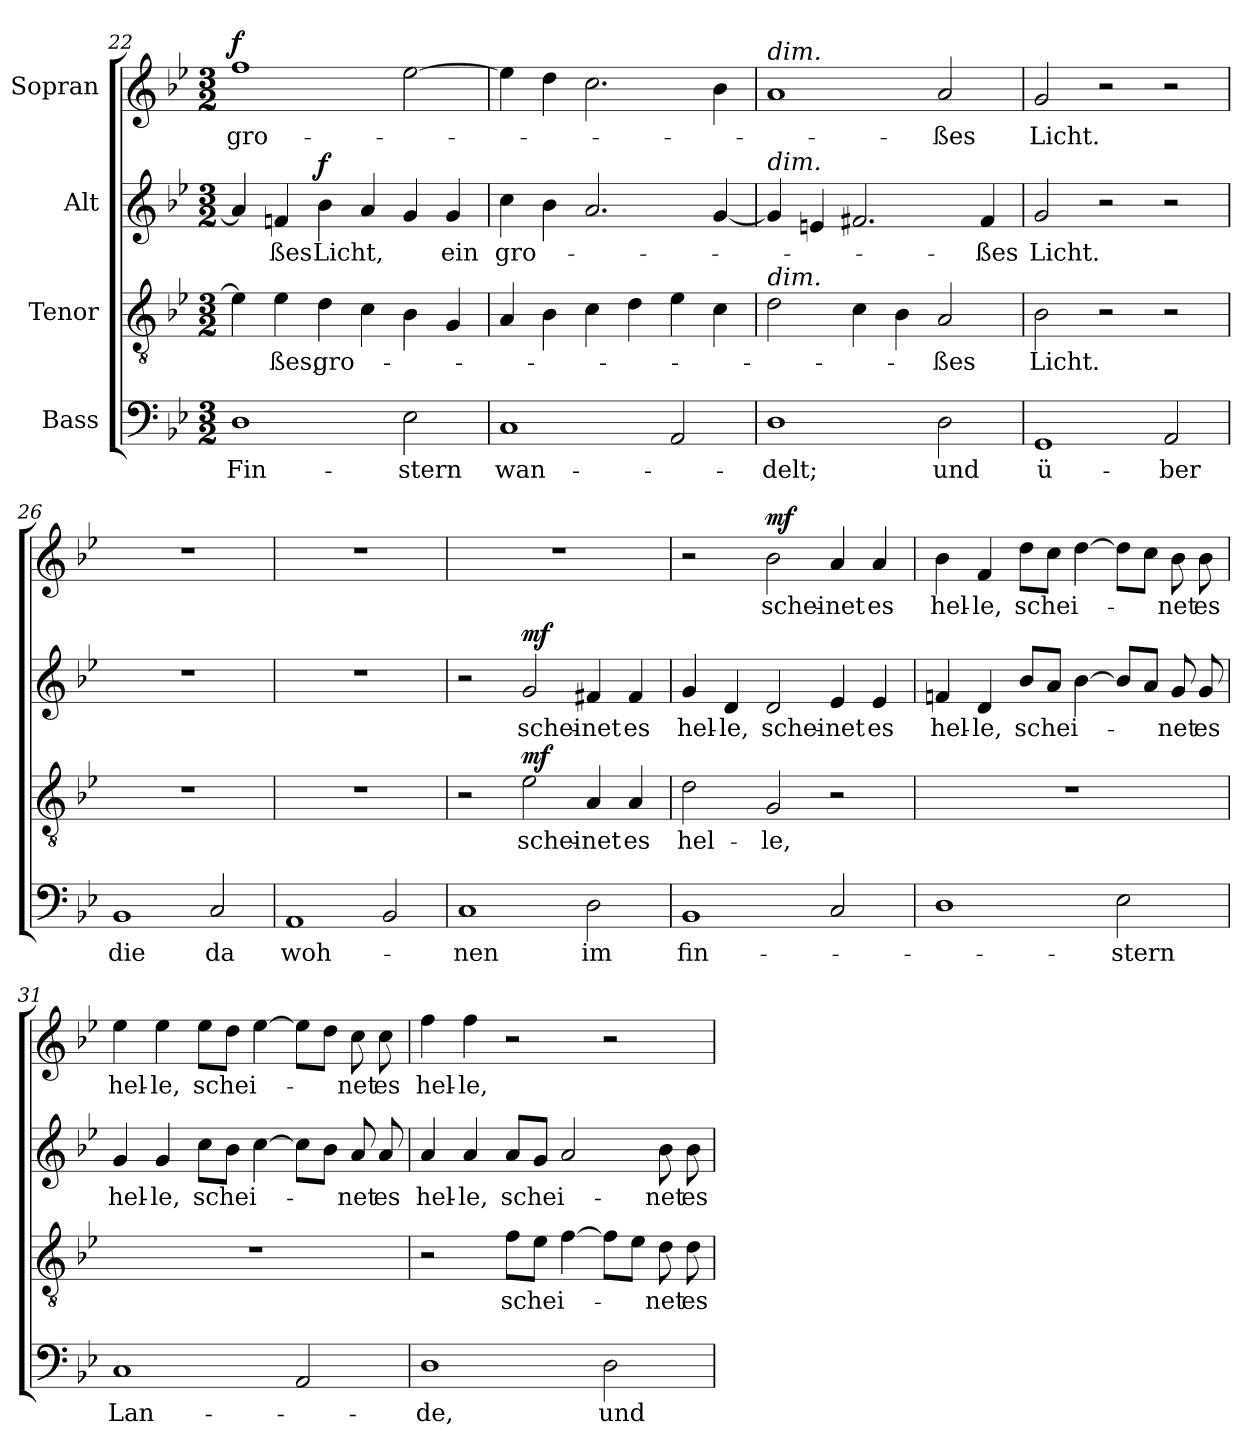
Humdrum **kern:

**kern	**text	**kern	**text	**dynam	**kern	**text	**dynam	**kern	**text	**dynam
*part4	*part4	*part3	*part3	*part3	*part2	*part2	*part2	*part1	*part1	*part1
*staff4	*staff4	*staff3	*staff3	*staff3	*staff2	*staff2	*staff2	*staff1	*staff1	*staff1
*I"Bass	*	*I"Tenor	*	*	*I"Alt	*	*	*I"Sopran	*	*
!!LO:LB:g=z
*clefF4	*	*clefGv2	*	*	*clefG2	*	*	*clefG2	*	*
*k[b-e-]	*	*k[b-e-]	*	*	*k[b-e-]	*	*	*k[b-e-]	*	*
*M3/2	*	*M3/2	*	*	*M3/2	*	*	*M3/2	*	*
=22	=22	=22	=22	=22	=22	=22	=22	=22	=22	=22
!	!	!	!	!	!	!	!	!	!	!LO:DY:a
1D	Fin-	4e-\]	.	.	4a/]	.	.	1ff	gro-	f
.	.	4e-\	-ßes,	.	4fn/	-ßes	.	.	.	.
!	!	!	!	!	!	!	!LO:DY:a	!	!	!
.	.	4d\	gro-	.	4b-\	Licht,	f	.	.	.
.	.	4c\	.	.	4a/	.	.	.	.	.
2E-\	-stern	4B-\	.	.	4g/	.	.	[2ee-\	.	.
.	.	4G/	.	.	4g/	ein	.	.	.	.
=23	=23	=23	=23	=23	=23	=23	=23	=23	=23	=23
1C	wan-	4A/	.	.	4cc\	gro-	.	4ee-\]	.	.
.	.	4B-\	.	.	4b-\	.	.	4dd\	.	.
.	.	4c\	.	.	2.a/	.	.	2.cc\	.	.
.	.	4d\	.	.	.	.	.	.	.	.
2AA/	.	4e-\	.	.	.	.	.	.	.	.
.	.	4c\	.	.	[4g/	.	.	4b-\	.	.
=24	=24	=24	=24	=24	=24	=24	=24	=24	=24	=24
!	!	!	!	!	!	!	!	!LO:TX:a:i:t=dim.	!	!
!	!	!	!	!	!LO:TX:a:i:t=dim.	!	!	!	!	!
!	!	!LO:TX:a:i:t=dim.	!	!	!	!	!	!	!	!
1D	-delt;	2d\	.	.	4g/]	.	.	1a	.	.
.	.	.	.	.	4en/	.	.	.	.	.
.	.	4c\	.	.	2.f#X/	.	.	.	.	.
.	.	4B-\	.	.	.	.	.	.	.	.
2D\	und	2A/	-ßes	.	.	.	.	2a/	-ßes	.
.	.	.	.	.	4f#/	-ßes	.	.	.	.
=25	=25	=25	=25	=25	=25	=25	=25	=25	=25	=25
1GG	ü-	2B-\	Licht.	.	2g/	Licht.	.	2g/	Licht.	.
.	.	2r	.	.	2r	.	.	2r	.	.
2AA/	-ber	2r	.	.	2r	.	.	2r	.	.
=26	=26	=26	=26	=26	=26	=26	=26	=26	=26	=26
1BB-	die	1.r	.	.	1.r	.	.	1.r	.	.
2C/	da	.	.	.	.	.	.	.	.	.
=27	=27	=27	=27	=27	=27	=27	=27	=27	=27	=27
1AA	woh-	1.r	.	.	1.r	.	.	1.r	.	.
2BB-/	.	.	.	.	.	.	.	.	.	.
!!LO:LB:g=z
=28	=28	=28	=28	=28	=28	=28	=28	=28	=28	=28
1C	-nen	2r	.	.	2r	.	.	1.r	.	.
!	!	!	!	!LO:DY:a	!	!	!LO:DY:a	!	!	!
.	.	2e-\	schei-	mf	2g/	schei-	mf	.	.	.
2D\	im	4A/	-net	.	4f#X/	-net	.	.	.	.
.	.	4A/	es	.	4f#/	es	.	.	.	.
=29	=29	=29	=29	=29	=29	=29	=29	=29	=29	=29
1BB-	fin-	2d\	hel-	.	4g/	hel-	.	2r	.	.
.	.	.	.	.	4d/	-le,	.	.	.	.
!	!	!	!	!	!	!	!	!	!	!LO:DY:a
.	.	2G/	-le,	.	2d/	schei-	.	2b-\	schei-	mf
2C/	.	2r	.	.	4e-/	-net	.	4a/	-net	.
.	.	.	.	.	4e-/	es	.	4a/	es	.
=30	=30	=30	=30	=30	=30	=30	=30	=30	=30	=30
1D	.	1.r	.	.	4fn/	hel-	.	4b-\	hel-	.
.	.	.	.	.	4d/	-le,	.	4f/	-le,	.
.	.	.	.	.	8b-/L	schei-	.	8dd\L	schei-	.
.	.	.	.	.	8a/J	.	.	8cc\J	.	.
.	.	.	.	.	[4b-\	.	.	[4dd\	.	.
2E-\	-stern	.	.	.	8b-/L]	.	.	8dd\L]	.	.
.	.	.	.	.	8a/J	.	.	8cc\J	.	.
.	.	.	.	.	8g/	-net	.	8b-\	-net	.
.	.	.	.	.	8g/	es	.	8b-\	es	.
=31	=31	=31	=31	=31	=31	=31	=31	=31	=31	=31
1C	Lan-	1.r	.	.	4g/	hel-	.	4ee-\	hel-	.
.	.	.	.	.	4g/	-le,	.	4ee-\	-le,	.
.	.	.	.	.	8cc\L	schei-	.	8ee-\L	schei-	.
.	.	.	.	.	8b-\J	.	.	8dd\J	.	.
.	.	.	.	.	[4cc\	.	.	[4ee-\	.	.
2AA/	.	.	.	.	8cc\L]	.	.	8ee-\L]	.	.
.	.	.	.	.	8b-\J	.	.	8dd\J	.	.
.	.	.	.	.	8a/	-net	.	8cc\	-net	.
.	.	.	.	.	8a/	es	.	8cc\	es	.
!!LO:LB:g=z
=32	=32	=32	=32	=32	=32	=32	=32	=32	=32	=32
1D	-de,	2r	.	.	4a/	hel-	.	4ff\	hel-	.
.	.	.	.	.	4a/	-le,	.	4ff\	-le,	.
.	.	8f\L	schei-	.	8a/L	schei-	.	2r	.	.
.	.	8e-\J	.	.	8g/J	.	.	.	.	.
.	.	[4f\	.	.	2a/	.	.	.	.	.
2D\	und	8f\L]	.	.	.	.	.	2r	.	.
.	.	8e-\J	.	.	.	.	.	.	.	.
.	.	8d\	-net	.	8b-\	-net	.	.	.	.
.	.	8d\	es	.	8b-\	es	.	.	.	.
=	=	=	=	=	=	=	=	=	=	=
*-	*-	*-	*-	*-	*-	*-	*-	*-	*-	*-
